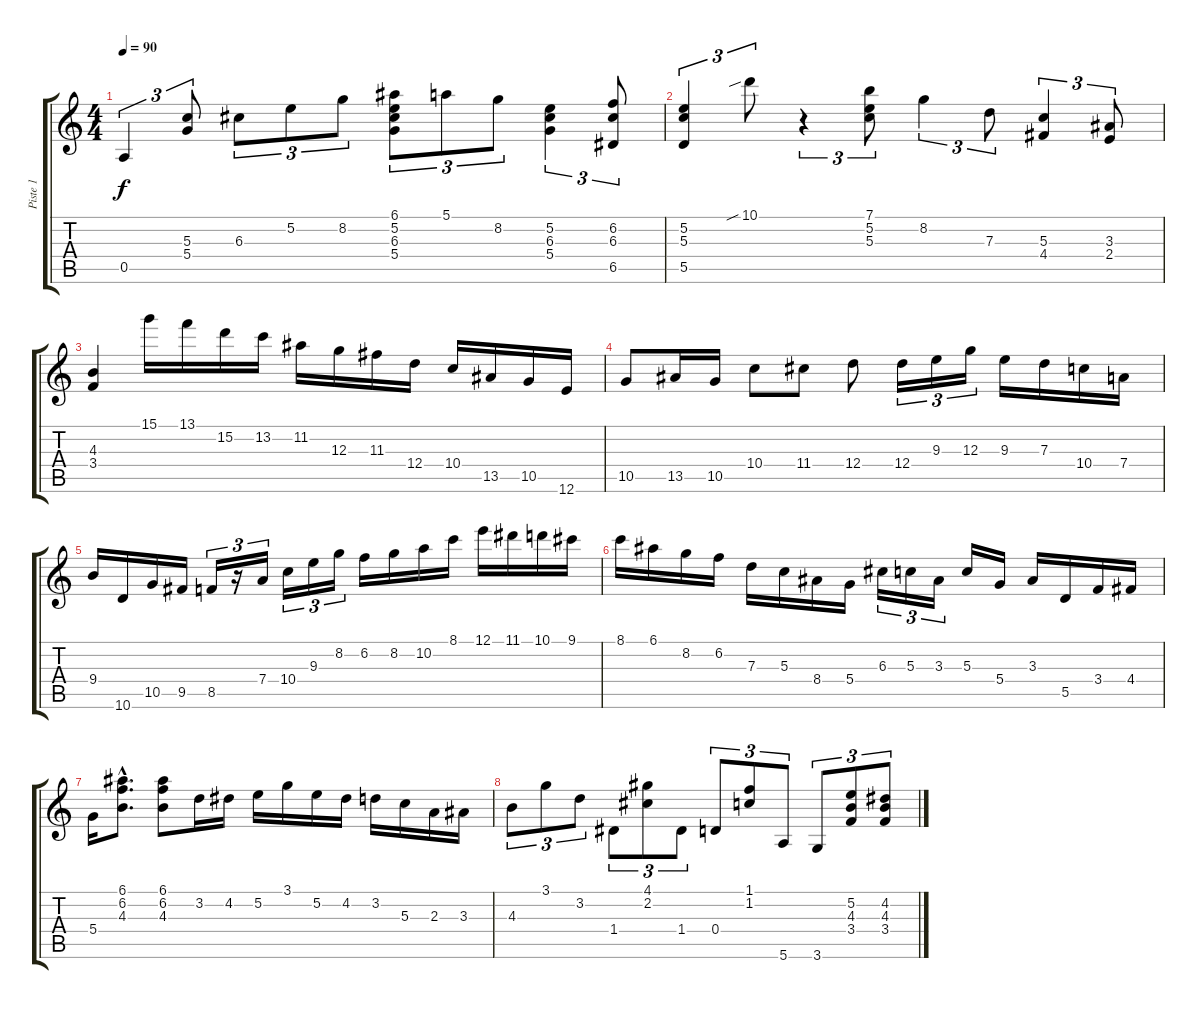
\track ("Piste 1" "Piste 1") {instrument acousticguitarsteel}
\staff {score tabs}
\tuning (E4 B3 G3 D3 A2 E2) {hide}
\ts (4 4)
\tempo 90
\clef g2
\ks c
0.5.4{tu (3 2) dy f} (5.3 5.4).8{tu (3 2)} 6.3.8{tu (3 2)} 5.2.8{tu (3 2)} 8.2.8{tu (3 2)} (6.1 5.2 6.3 5.4).8{tu (3 2)} 5.1.8{tu (3 2)} 8.2.8{tu (3 2)} (5.2 6.3 5.4).4{tu (3 2)} (6.2 6.3 6.5).8{tu (3 2)} |
(5.2 5.3 5.5).4{tu (3 2)} 10.1{sib}.8{tu (3 2)} r.4{tu (3 2)} (7.1 5.2 5.3).8{tu (3 2)} 8.2.4{tu (3 2)} 7.3.8{tu (3 2)} (5.3 4.4).4{tu (3 2)} (3.3 2.4).8{tu (3 2)} |
(4.3 3.4).4 15.1.16 13.1.16 15.2.16 13.2.16 11.2.16 12.3.16 11.3.16 12.4.16 10.4.16 13.5.16 10.5.16 12.6.16 |
10.5.8 13.5.16 10.5.16 10.4.8 11.4.8 12.4.8 12.4.16{tu (3 2)} 9.3.16{tu (3 2)} 12.3.16{tu (3 2)} 9.3.16 7.3.16 10.4.16 7.4.16 |
9.4.16 10.6.16 10.5.16 9.5.16 8.5.16{tu (3 2)} r.16{tu (3 2)} 7.4.16{tu (3 2)} 10.4.16{tu (3 2)} 9.3.16{tu (3 2)} 8.2.16{tu (3 2)} 6.2.16 8.2.16 10.2.16 8.1.16 12.1.16 11.1.16 10.1.16 9.1.16 |
8.1.16 6.1.16 8.2.16 6.2.16 7.3.16 5.3.16 8.4.16 5.4.16 6.3.16{tu (3 2)} 5.3.16{tu (3 2)} 3.3.16{tu (3 2)} 5.3.16 5.4.16 3.3.16 5.5.16 3.4.16 4.4.16 |
5.4.16 (6.1{hac} 6.2{hac} 4.3{hac}).8{d} (6.1 6.2 4.3).8 3.2.16 4.2.16 5.2.16 3.1.16 5.2.16 4.2.16 3.2.16 5.3.16 2.3.16 3.3.16 |
4.3.8{tu (3 2)} 3.1.8{tu (3 2)} 3.2.8{tu (3 2)} 1.4.8{tu (3 2)} (4.1 2.2).8{tu (3 2)} 1.4.8{tu (3 2)} 0.4.8{tu (3 2)} (1.1 1.2).8{tu (3 2)} 5.6.8{tu (3 2)} 3.6.8{tu (3 2)} (5.2 4.3 3.4).8{tu (3 2)} (4.2 4.3 3.4).8{tu (3 2)}
